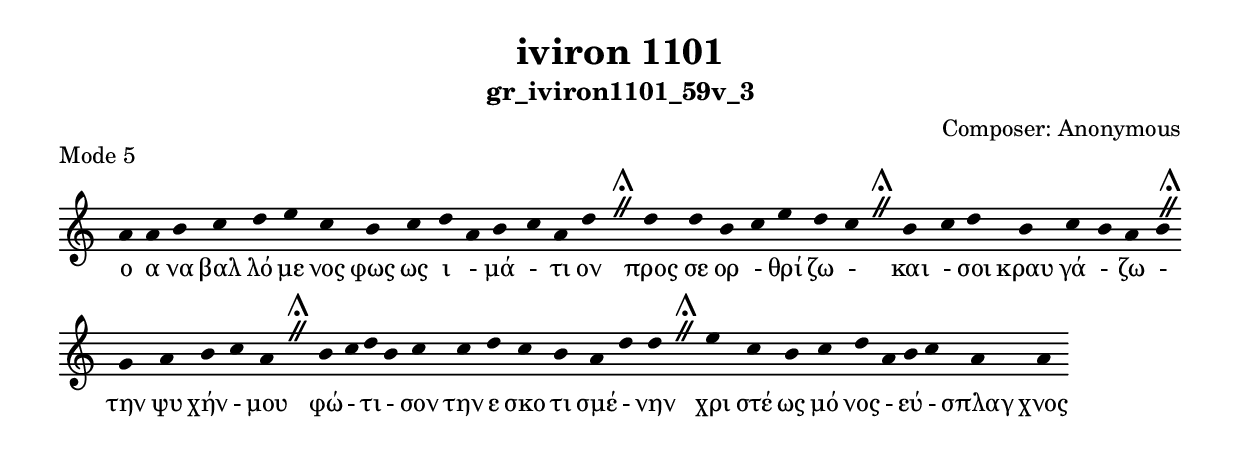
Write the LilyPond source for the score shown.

\include "gregorian.ly"

	\header {
 	  title = "iviron 1101"
	  subtitle = "gr_iviron1101_59v_3"
	  composer = "Composer: Αnonymous"
	  piece = "Mode 5"
	}

	chant = {
	  a'4 a'4 b'4 c''4 d''4 e''4 c''4 b'4 c''4 d''4 a'4 b'4 c''4 a'4 d''4 \divisioMaior
 d''4 d''4 b'4 c''4 e''4 d''4 c''4 \divisioMaior
 b'4 c''4 d''4 b'4 c''4 b'4 a'4 b'4 \divisioMaior
 g'4 a'4 b'4 c''4 a'4 \divisioMaior
 b'4 c''4 d''4 b'4 c''4 c''4 d''4 c''4 b'4 a'4 d''4 d''4 \divisioMaior
 e''4 c''4 b'4 c''4 d''4 a'4 b'4 c''4 a'4 a'4\finalis
	}

	verba = \lyricmode {ο α να βαλ λό με νος φως ως ι - μά - τι ον 
προς σε ορ - θρί ζω - 
και - σοι κραυ γά - ζω - 
την ψυ χήν - μου 
φώ - τι - σον την ε σκο τι σμέ - νην 
χρι στέ ως μό νος - εύ - σπλαγ χνος 
	}


	\score {
	  \new Staff <<
	  \new Voice = "melody" \chant
	  \new Lyrics = "one" \lyricsto melody \verba
	  >>
	  \layout {
	    \context {
	      \Staff
	      \remove "Time_signature_engraver"
	      \remove "Bar_engraver"
	    }
	    \context {
	      \Voice
	      \remove "Stem_engraver"
	    }
	  }
	}